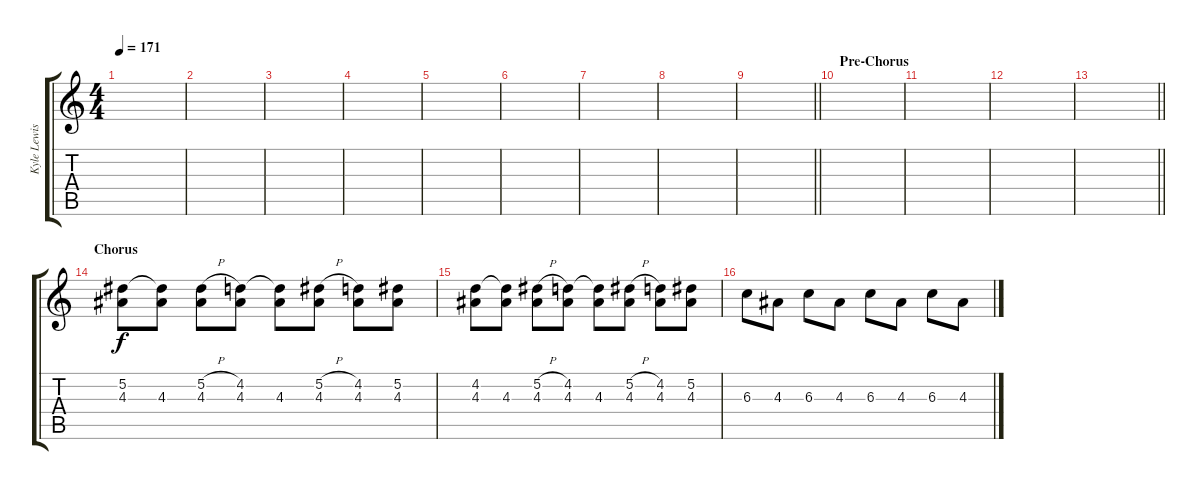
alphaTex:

\track ("Kyle Lewis - Guitar" "Kyle Lewis") {instrument distortionguitar}
\staff {score tabs}
\tuning (Eb4 Bb3 Gb3 Db3 Ab2 Eb2) {hide}
\ts (4 4)
\tempo 171
\clef g2
\ks c
|
|
|
|
|
|
|
|
\barLineRight lightlight
|
\section ("" "Pre-Chorus")
|
|
|
\barLineRight lightlight
|
\section ("" "Chorus")
(5.2 4.3).8 (5.2{t} 4.3).8 (5.2{h} 4.3).8 (4.2 4.3).8 (4.2{t} 4.3).8 (5.2{h} 4.3).8 (4.2 4.3).8 (5.2 4.3).8 |
(4.2 4.3).8 (4.2{t} 4.3).8 (5.2{h} 4.3).8 (4.2 4.3).8 (4.2{t} 4.3).8 (5.2{h} 4.3).8 (4.2 4.3).8 (5.2 4.3).8 |
6.3.8 4.3.8 6.3.8 4.3.8 6.3.8 4.3.8 6.3.8 4.3.8
